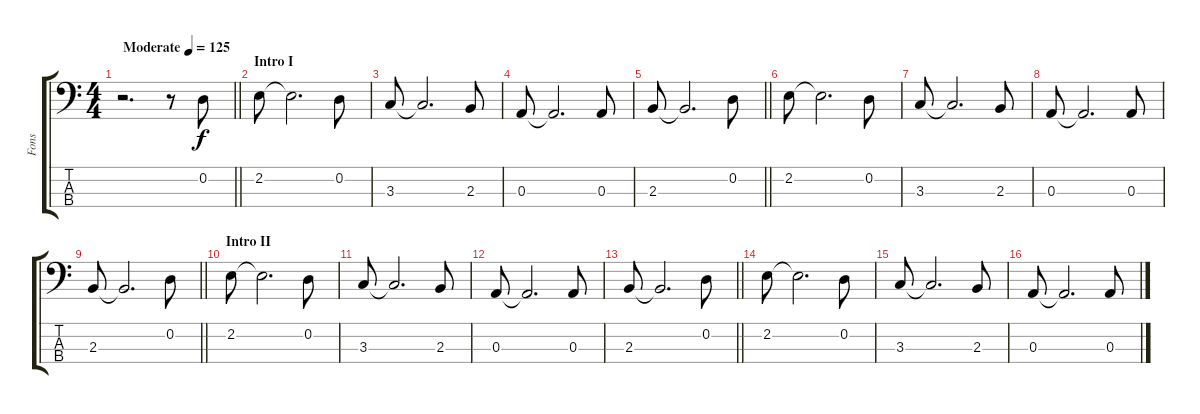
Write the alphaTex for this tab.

\track ("Fons" "Fons") {instrument electricbassfinger}
\staff {score tabs}
\tuning (G2 D2 A1 E1) {hide}
\ts (4 4)
\tempo (125 "Moderate")
\clef f4
\barLineRight lightlight
\ks c
r.2{d dy f instrument electricbassfinger} r.8 0.2.8 |
\section ("" "Intro I")
2.2.8 2.2{t}.2{d} 0.2.8 |
3.3.8 3.3{t}.2{d} 2.3.8 |
0.3.8 0.3{t}.2{d} 0.3.8 |
\barLineRight lightlight
2.3.8 2.3{t}.2{d} 0.2.8 |
2.2.8 2.2{t}.2{d} 0.2.8 |
3.3.8 3.3{t}.2{d} 2.3.8 |
0.3.8 0.3{t}.2{d} 0.3.8 |
\barLineRight lightlight
2.3.8 2.3{t}.2{d} 0.2.8 |
\section ("" "Intro II")
2.2.8 2.2{t}.2{d} 0.2.8 |
3.3.8 3.3{t}.2{d} 2.3.8 |
0.3.8 0.3{t}.2{d} 0.3.8 |
\barLineRight lightlight
2.3.8 2.3{t}.2{d} 0.2.8 |
2.2.8 2.2{t}.2{d} 0.2.8 |
3.3.8 3.3{t}.2{d} 2.3.8 |
0.3.8 0.3{t}.2{d} 0.3.8
